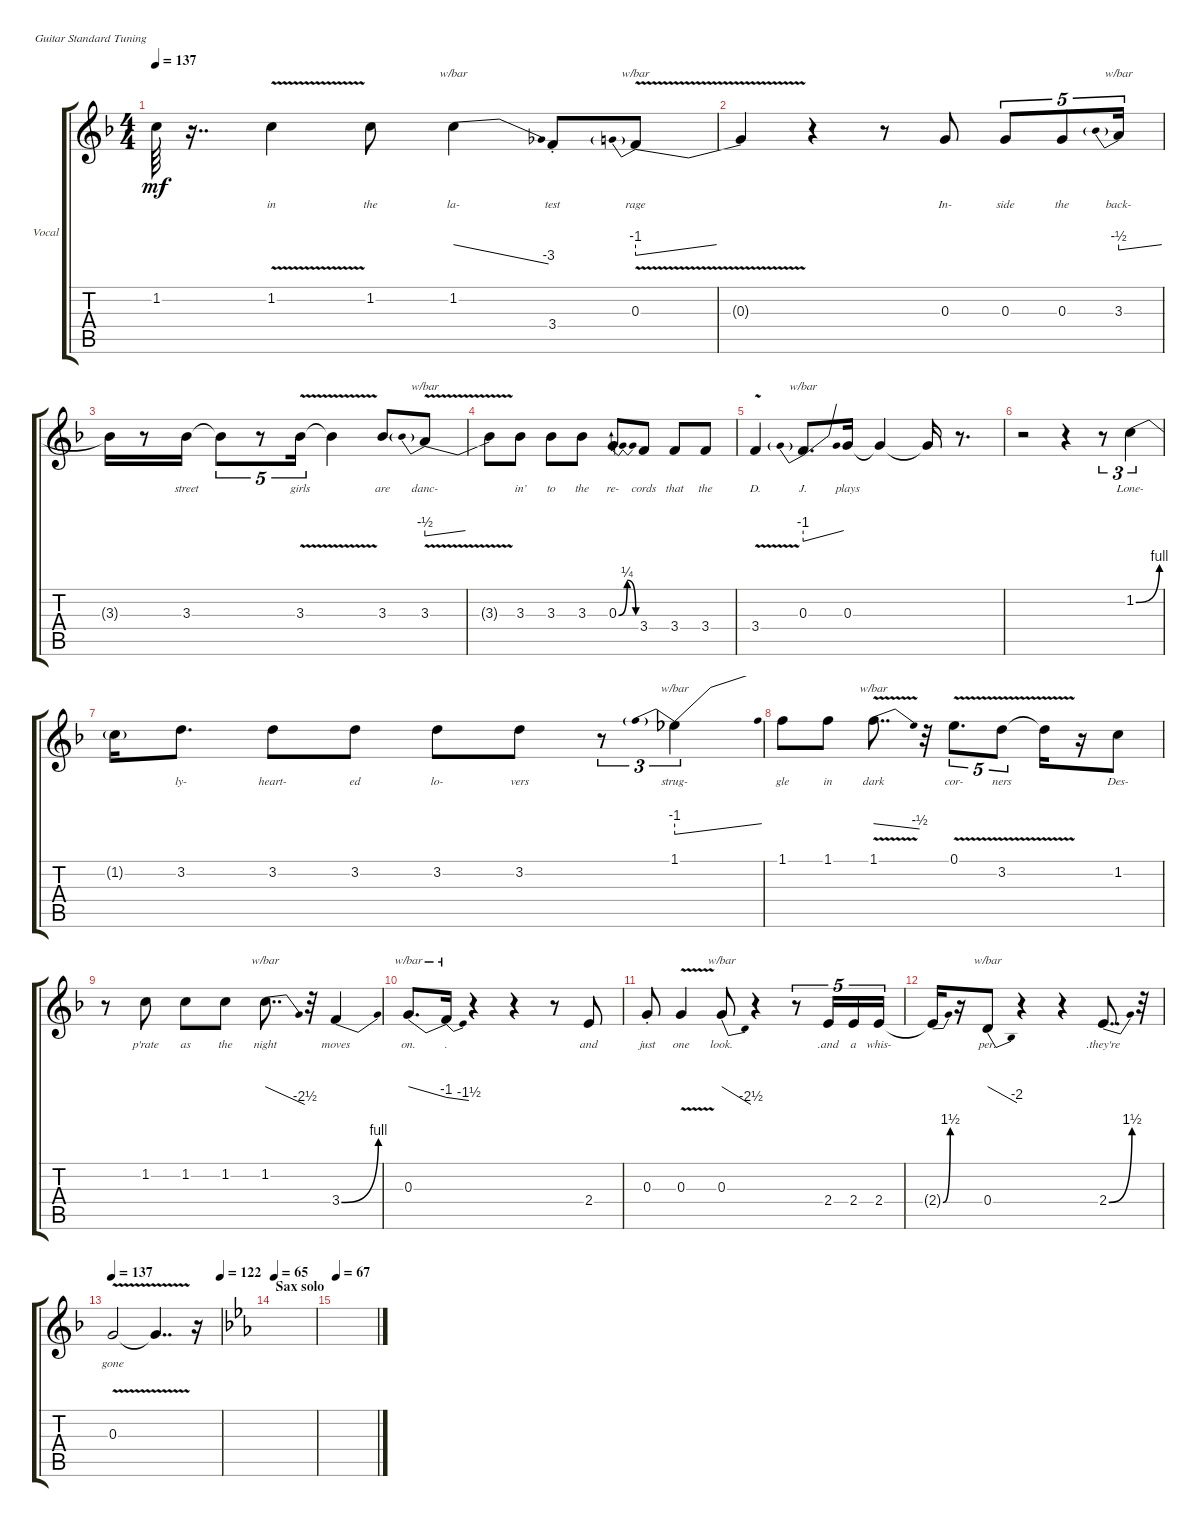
\defaultSystemsLayout 4
\bracketExtendMode groupsimilarinstruments
\firstSystemTrackNameOrientation horizontal
\otherSystemsTrackNameOrientation horizontal
\track ("Vocal" "Vocal") {instrument electricguitarclean}
\staff {score tabs}
\tuning (E4 B3 G3 D3 A2 E2)
\ts (4 4)
\tempo 137
\clef g2
\scale
0.333333
\ks f
1.2{t}.64{lyrics (0 "") lyrics (1 "") lyrics (2 "") lyrics (3 "") lyrics (4 "") dy mf} r.16{dd} 1.2{v}.4{lyrics (0 "in") lyrics (1 "") lyrics (2 "") lyrics (3 "") lyrics (4 "")} 1.2.8{lyrics (0 "the") lyrics (1 "") lyrics (2 "") lyrics (3 "") lyrics (4 "")} 1.2.4{tbe (dive default 43.199999999999996 0 59.4 -12) lyrics (0 "la-") lyrics (1 "") lyrics (2 "") lyrics (3 "") lyrics (4 "")} 3.4{st}.8{lyrics (0 "test") lyrics (1 "") lyrics (2 "") lyrics (3 "") lyrics (4 "")} 0.3{v}.8{tbe (predivedive default 0 -4 23.4 0) lyrics (0 "rage") lyrics (1 "") lyrics (2 "") lyrics (3 "") lyrics (4 "")} |
\scale
0.333333 0.3{v t}.4{lyrics (0 "") lyrics (1 "") lyrics (2 "") lyrics (3 "") lyrics (4 "")} r.4 r.8 0.3.8{lyrics (0 "In-") lyrics (1 "") lyrics (2 "") lyrics (3 "") lyrics (4 "")} 0.3.8{tu (5 4) lyrics (0 "side") lyrics (1 "") lyrics (2 "") lyrics (3 "") lyrics (4 "")} 0.3.8{tu (5 4) lyrics (0 "the") lyrics (1 "") lyrics (2 "") lyrics (3 "") lyrics (4 "")} 3.3.16{tu (5 4) tbe (predivedive default 0 -2 30 0) lyrics (0 "back-") lyrics (1 "") lyrics (2 "") lyrics (3 "") lyrics (4 "")} |
\scale
0.333333 3.3{t}.16{lyrics (0 "") lyrics (1 "") lyrics (2 "") lyrics (3 "") lyrics (4 "")} r.8 3.3.16{lyrics (0 "street") lyrics (1 "") lyrics (2 "") lyrics (3 "") lyrics (4 "")} 3.3{t}.8{tu (5 4) lyrics (0 "") lyrics (1 "") lyrics (2 "") lyrics (3 "") lyrics (4 "")} r.8{tu (5 4)} 3.3{v}.16{tu (5 4) lyrics (0 "girls") lyrics (1 "") lyrics (2 "") lyrics (3 "") lyrics (4 "")} 3.3{v t}.4{lyrics (0 "") lyrics (1 "") lyrics (2 "") lyrics (3 "") lyrics (4 "")} 3.3.8{lyrics (0 "are") lyrics (1 "") lyrics (2 "") lyrics (3 "") lyrics (4 "")} 3.3{v}.8{tbe (predivedive default 0 -2 30 0) lyrics (0 "danc-") lyrics (1 "") lyrics (2 "") lyrics (3 "") lyrics (4 "")} |
\scale
0.333333 3.3{v t}.8{lyrics (0 "") lyrics (1 "") lyrics (2 "") lyrics (3 "") lyrics (4 "")} 3.3.8{lyrics (0 "in’") lyrics (1 "") lyrics (2 "") lyrics (3 "") lyrics (4 "")} 3.3.8{lyrics (0 "to") lyrics (1 "") lyrics (2 "") lyrics (3 "") lyrics (4 "")} 3.3.8{lyrics (0 "the") lyrics (1 "") lyrics (2 "") lyrics (3 "") lyrics (4 "")} 0.3{be (bendrelease 3.5999999999999996 0 19.2 1 30.599999999999998 1 42 0)}.8{lyrics (0 "re-") lyrics (1 "") lyrics (2 "") lyrics (3 "") lyrics (4 "")} 3.4.8{lyrics (0 "cords") lyrics (1 "") lyrics (2 "") lyrics (3 "") lyrics (4 "")} 3.4.8{lyrics (0 "that") lyrics (1 "") lyrics (2 "") lyrics (3 "") lyrics (4 "")} 3.4.8{lyrics (0 "the") lyrics (1 "") lyrics (2 "") lyrics (3 "") lyrics (4 "")} |
\scale
0.333333 3.4{v}.4{lyrics (0 "D.") lyrics (1 "") lyrics (2 "") lyrics (3 "") lyrics (4 "")} 0.3.8{d tbe (predivedive default 0 -4 24 0) lyrics (0 "J.") lyrics (1 "") lyrics (2 "") lyrics (3 "") lyrics (4 "")} 0.3.16{lyrics (0 "plays") lyrics (1 "") lyrics (2 "") lyrics (3 "") lyrics (4 "")} 0.3{t}.4{lyrics (0 "") lyrics (1 "") lyrics (2 "") lyrics (3 "") lyrics (4 "")} 0.3{t}.16{lyrics (0 "") lyrics (1 "") lyrics (2 "") lyrics (3 "") lyrics (4 "")} r.8{d} |
\scale
0.333333 r.2 r.4 r.8{tu (3 2)} 1.2{be (bend 12.6 0 31.799999999999997 4)}.4{tu (3 2) lyrics (0 "Lone-") lyrics (1 "") lyrics (2 "") lyrics (3 "") lyrics (4 "")} |
\scale
0.333333 1.2{be (hold 0 0 60 0) t}.16{lyrics (0 "") lyrics (1 "") lyrics (2 "") lyrics (3 "") lyrics (4 "")} 3.2.8{d lyrics (0 "ly-") lyrics (1 "") lyrics (2 "") lyrics (3 "") lyrics (4 "")} 3.2.8{lyrics (0 "heart-") lyrics (1 "") lyrics (2 "") lyrics (3 "") lyrics (4 "")} 3.2.8{lyrics (0 "ed") lyrics (1 "") lyrics (2 "") lyrics (3 "") lyrics (4 "")} 3.2.8{lyrics (0 "lo-") lyrics (1 "") lyrics (2 "") lyrics (3 "") lyrics (4 "")} 3.2.8{lyrics (0 "vers") lyrics (1 "") lyrics (2 "") lyrics (3 "") lyrics (4 "")} r.8{tu (3 2)} 1.1.4{tu (3 2) tbe (predivedive default 0 -4 7.8 0) lyrics (0 "strug-") lyrics (1 "") lyrics (2 "") lyrics (3 "") lyrics (4 "")} |
\scale
0.333333 1.1.8{lyrics (0 "gle") lyrics (1 "") lyrics (2 "") lyrics (3 "") lyrics (4 "")} 1.1.8{lyrics (0 "in") lyrics (1 "") lyrics (2 "") lyrics (3 "") lyrics (4 "")} 1.1{v}.8{dd tbe (dive default 43.8 0 53.4 -2) lyrics (0 "dark") lyrics (1 "") lyrics (2 "") lyrics (3 "") lyrics (4 "")} r.32 0.1{v}.8{d tu (5 4) lyrics (0 "cor-") lyrics (1 "") lyrics (2 "") lyrics (3 "") lyrics (4 "")} 3.2{v}.8{tu (5 4) lyrics (0 "ners") lyrics (1 "") lyrics (2 "") lyrics (3 "") lyrics (4 "")} 3.2{t}.16{lyrics (0 "") lyrics (1 "") lyrics (2 "") lyrics (3 "") lyrics (4 "")} r.16 1.2.8{lyrics (0 "Des-") lyrics (1 "") lyrics (2 "") lyrics (3 "") lyrics (4 "")} |
\scale
0.333333 r.8 1.2.8{lyrics (0 "p'rate") lyrics (1 "") lyrics (2 "") lyrics (3 "") lyrics (4 "")} 1.2.8{lyrics (0 "as") lyrics (1 "") lyrics (2 "") lyrics (3 "") lyrics (4 "")} 1.2.8{lyrics (0 "the") lyrics (1 "") lyrics (2 "") lyrics (3 "") lyrics (4 "")} 1.2.8{dd tbe (dive default 43.199999999999996 0 55.199999999999996 -10) lyrics (0 "night") lyrics (1 "") lyrics (2 "") lyrics (3 "") lyrics (4 "")} r.32 3.4{be (bend 24 0 35.4 4)}.4{lyrics (0 "moves") lyrics (1 "") lyrics (2 "") lyrics (3 "") lyrics (4 "")} |
\scale
0.333333 0.3.8{d tbe (dive default 33.6 0 37.8 -4) lyrics (0 "on.") lyrics (1 "") lyrics (2 "") lyrics (3 "") lyrics (4 "")} 0.3{t}.16{tbe (dive default 0 -4 3 -6) lyrics (0 ".") lyrics (1 "") lyrics (2 "") lyrics (3 "") lyrics (4 "")} r.4 r.4 r.8 2.4.8{lyrics (0 "and") lyrics (1 "") lyrics (2 "") lyrics (3 "") lyrics (4 "")} |
\scale
0.333333 0.3{st}.8{lyrics (0 "just") lyrics (1 "") lyrics (2 "") lyrics (3 "") lyrics (4 "")} 0.3{v}.4{lyrics (0 "one") lyrics (1 "") lyrics (2 "") lyrics (3 "") lyrics (4 "")} 0.3.8{tbe (dive default 41.4 0 52.8 -10) lyrics (0 "look.") lyrics (1 "") lyrics (2 "") lyrics (3 "") lyrics (4 "")} r.4{lyrics (0 "") lyrics (1 "") lyrics (2 "") lyrics (3 "") lyrics (4 "")} r.8{tu (5 4)} 2.4.16{tu (5 4) lyrics (0 ".and") lyrics (1 "") lyrics (2 "") lyrics (3 "") lyrics (4 "")} 2.4.16{tu (5 4) lyrics (0 "a") lyrics (1 "") lyrics (2 "") lyrics (3 "") lyrics (4 "")} 2.4.16{tu (5 4) lyrics (0 "whis-") lyrics (1 "") lyrics (2 "") lyrics (3 "") lyrics (4 "")} |
\scale
0.257384 2.4{be (bend 0 0 5.3999999999999995 6) t}.16{lyrics (0 "") lyrics (1 "") lyrics (2 "") lyrics (3 "") lyrics (4 "")} r.16 0.4.8{tbe (dive default 32.4 0 48 -8) lyrics (0 "per.") lyrics (1 "") lyrics (2 "") lyrics (3 "") lyrics (4 "")} r.4 r.4 2.4{be (bend 22.8 0 30.599999999999998 6)}.8{dd lyrics (0 ".they're") lyrics (1 "") lyrics (2 "") lyrics (3 "") lyrics (4 "")} r.32 |
\tempo 137
\tempo (122 1)
\scale
0.257384 0.3{v}.2{lyrics (0 "gone") lyrics (1 "") lyrics (2 "") lyrics (3 "") lyrics (4 "")} 0.3{t}.4{dd lyrics (0 "") lyrics (1 "") lyrics (2 "") lyrics (3 "") lyrics (4 "")} r.16 |
\section ("" "Sax solo")
\tempo 65
\scale
0.485232
\ks eb
|
\tempo (67 0.0125)
\scale
0.333333 |
\scale
0.333333
